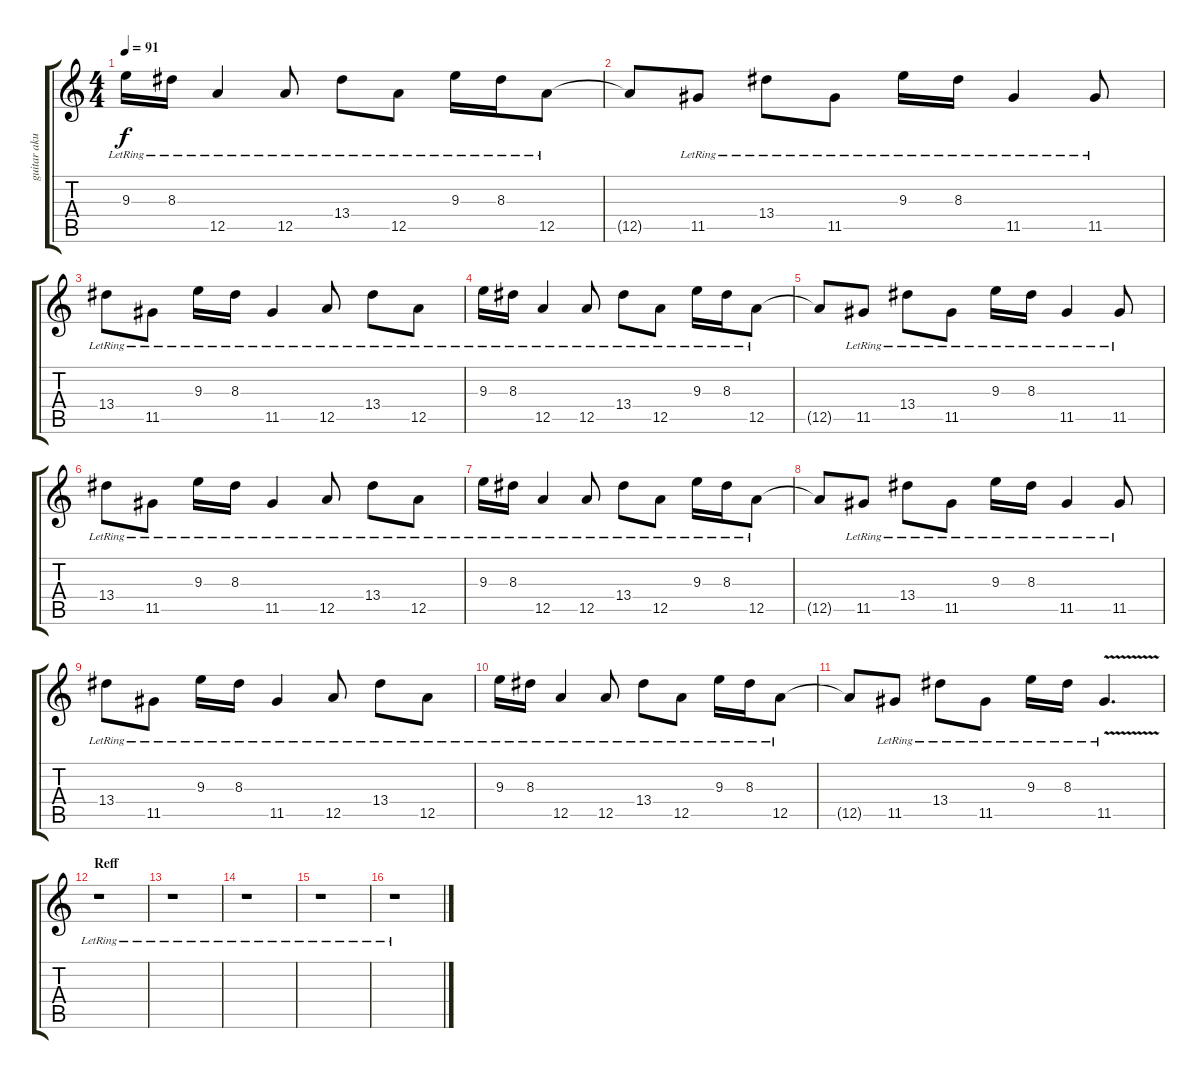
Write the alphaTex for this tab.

\track ("guitar akustik" "guitar aku") {instrument acousticguitarsteel}
\staff {score tabs}
\tuning (E4 B3 G3 D3 A2 E2) {hide}
\ts (4 4)
\tempo 91
\clef g2
\ks c
9.3{lr}.16{dy f} 8.3{lr}.16 12.5{lr}.4 12.5{lr}.8 13.4{lr}.8 12.5{lr}.8 9.3{lr}.16 8.3{lr}.16 12.5{lr}.8 |
12.5{t}.8 11.5{lr}.8 13.4{lr}.8 11.5{lr}.8 9.3{lr}.16 8.3{lr}.16 11.5{lr}.4 11.5{lr}.8 |
13.4{lr}.8 11.5{lr}.8 9.3{lr}.16 8.3{lr}.16 11.5{lr}.4 12.5{lr}.8 13.4{lr}.8 12.5{lr}.8 |
9.3{lr}.16 8.3{lr}.16 12.5{lr}.4 12.5{lr}.8 13.4{lr}.8 12.5{lr}.8 9.3{lr}.16 8.3{lr}.16 12.5{lr}.8 |
12.5{t}.8 11.5{lr}.8 13.4{lr}.8 11.5{lr}.8 9.3{lr}.16 8.3{lr}.16 11.5{lr}.4 11.5{lr}.8 |
13.4{lr}.8 11.5{lr}.8 9.3{lr}.16 8.3{lr}.16 11.5{lr}.4 12.5{lr}.8 13.4{lr}.8 12.5{lr}.8 |
9.3{lr}.16 8.3{lr}.16 12.5{lr}.4 12.5{lr}.8 13.4{lr}.8 12.5{lr}.8 9.3{lr}.16 8.3{lr}.16 12.5{lr}.8 |
12.5{t}.8 11.5{lr}.8 13.4{lr}.8 11.5{lr}.8 9.3{lr}.16 8.3{lr}.16 11.5{lr}.4 11.5{lr}.8 |
13.4{lr}.8 11.5{lr}.8 9.3{lr}.16 8.3{lr}.16 11.5{lr}.4 12.5{lr}.8 13.4{lr}.8 12.5{lr}.8 |
9.3{lr}.16 8.3{lr}.16 12.5{lr}.4 12.5{lr}.8 13.4{lr}.8 12.5{lr}.8 9.3{lr}.16 8.3{lr}.16 12.5{lr}.8 |
12.5{t}.8 11.5{lr}.8 13.4{lr}.8 11.5{lr}.8 9.3{lr}.16 8.3{lr}.16 11.5{v lr}.4{d} |
\section ("" "Reff")
r.1 |
r.1 |
r.1 |
r.1 |
r.1
